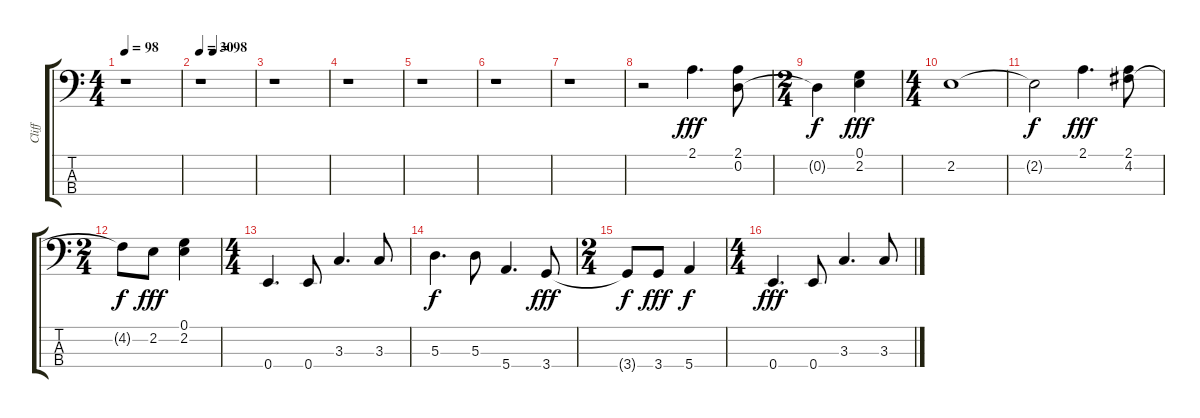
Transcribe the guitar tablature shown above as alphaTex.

\track ("Cliff" "Cliff") {instrument electricbassfinger}
\staff {score tabs}
\tuning (G2 D2 A1 E1) {hide}
\ts (4 4)
\tempo 98
\tempo 30
\tempo 98
\clef f4
\ks c
r.1{dy fff instrument electricbassfinger} |
\tempo 30
\tempo (98 0.25)
r.1 |
r.1 |
r.1 |
r.1 |
r.1 |
r.1 |
r.2 2.1.4{d} (2.1 0.2).8 |
\ts (2 4)
0.2{t}.4{dy f} (0.1 2.2).4{dy fff} |
\ts (4 4)
2.2.1 |
2.2{t}.2{dy f} 2.1.4{d dy fff} (2.1 4.2).8 |
\ts (2 4)
4.2{t}.8{dy f} 2.2.8{dy fff} (0.1 2.2).4 |
\ts (4 4)
0.4.4{d} 0.4.8 3.3.4{d} 3.3.8 |
5.3.4{d dy f} 5.3.8 5.4.4{d} 3.4.8{dy fff} |
\ts (2 4)
3.4{t}.8{dy f} 3.4.8{dy fff} 5.4.4{dy f} |
\ts (4 4)
0.4.4{d dy fff} 0.4.8 3.3.4{d} 3.3.8
